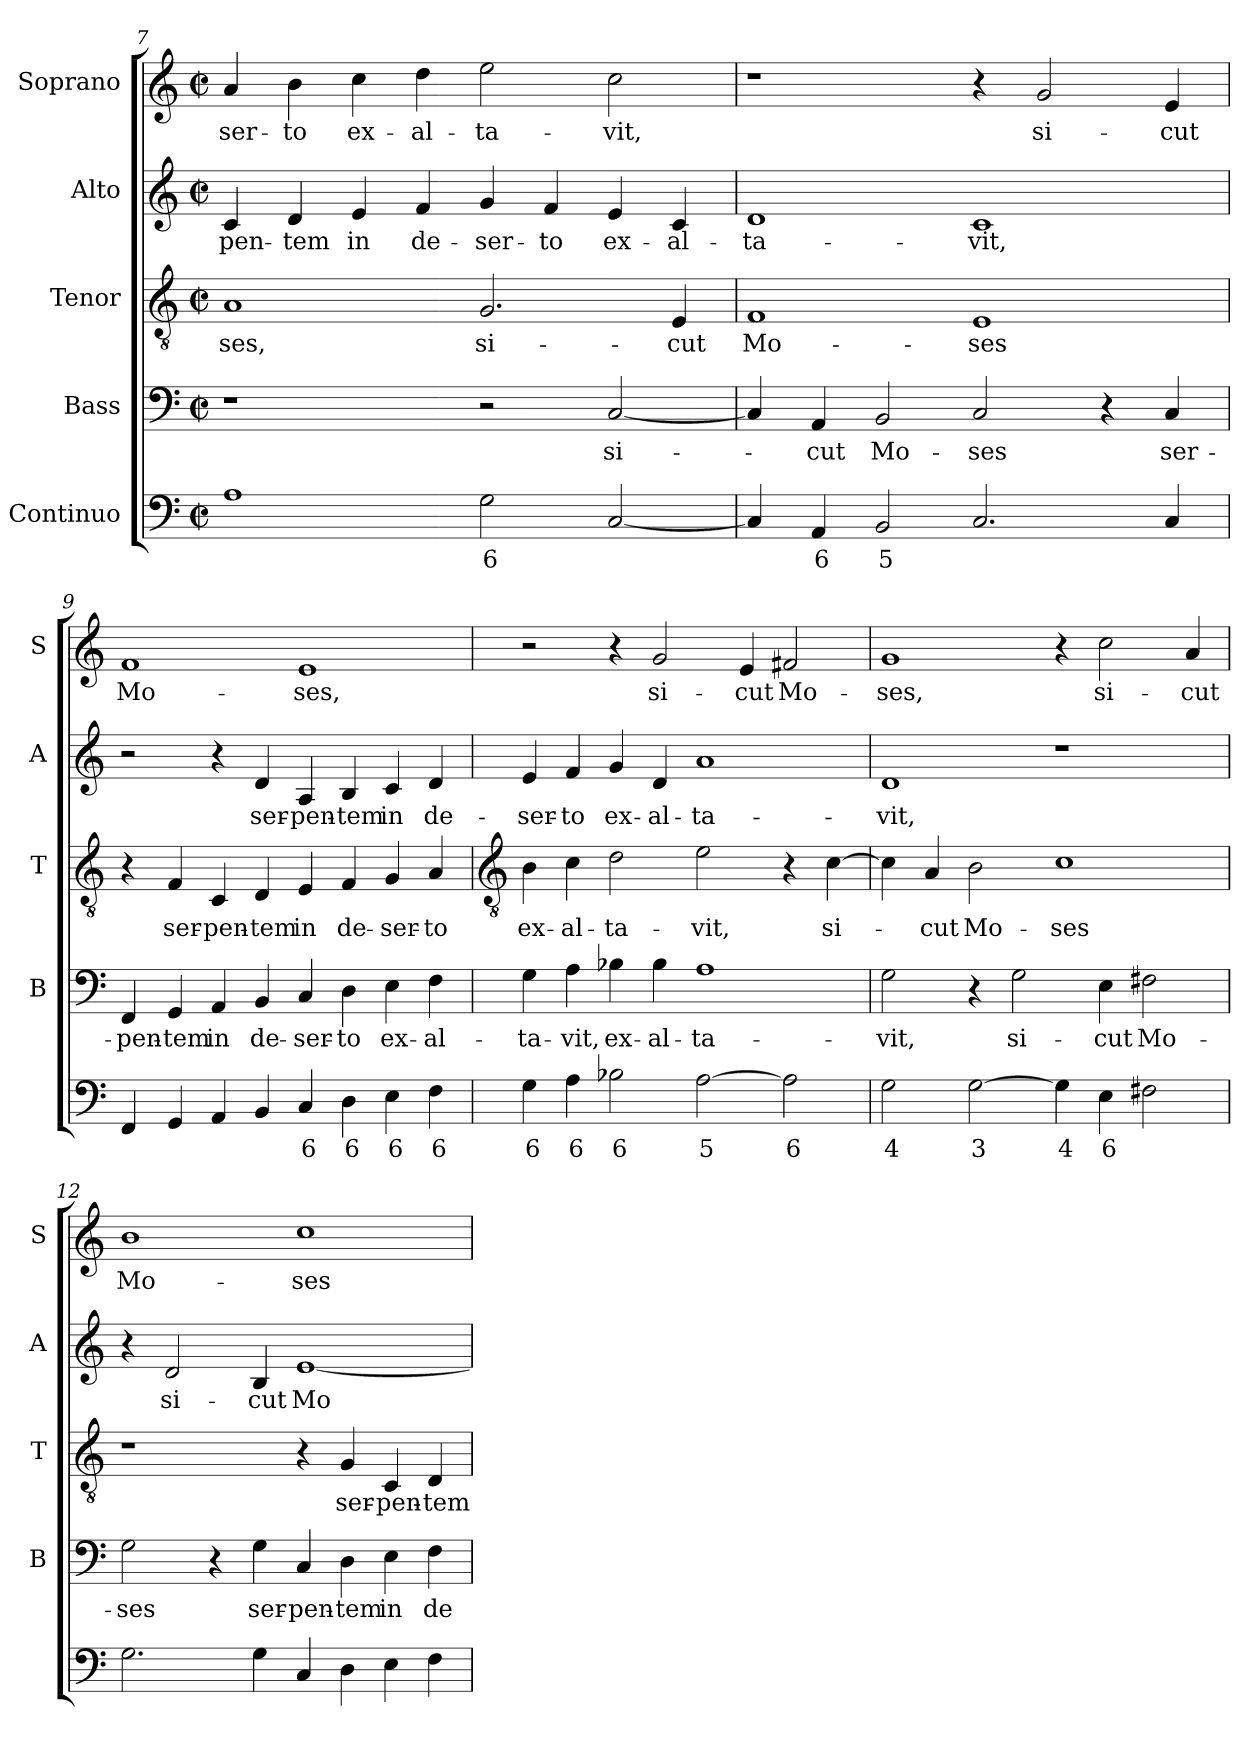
**kern	**text	**kern	**text	**kern	**text	**kern	**text	**kern	**text
*part5	*part5	*part4	*part4	*part3	*part3	*part2	*part2	*part1	*part1
*staff5	*staff5	*staff4	*staff4	*staff3	*staff3	*staff2	*staff2	*staff1	*staff1
*I"Continuo	*	*I"Bass	*	*I"Tenor	*	*I"Alto	*	*I"Soprano	*
*	*	*I'B	*	*I'T	*	*I'A	*	*I'S	*
!!LO:LB:g=z
*clefF4	*	*clefF4	*	*clefGv2	*	*clefG2	*	*clefG2	*
*k[]	*	*k[]	*	*k[]	*	*k[]	*	*k[]	*
*C:	*	*C:	*	*C:	*	*C:	*	*C:	*
*M4/2	*	*M4/2	*	*M4/2	*	*M4/2	*	*M4/2	*
*met(c|)	*	*met(c|)	*	*met(c|)	*	*met(c|)	*	*met(c|)	*
=7	=7	=7	=7	=7	=7	=7	=7	=7	=7
!	!	!	!	!	!LO:LY:b	!	!LO:LY:b	!	!LO:LY:b
1A	.	1r	.	1A	-ses,	4c	-pen-	4a	-ser-
!	!	!	!	!	!	!	!LO:LY:b	!	!LO:LY:b
.	.	.	.	.	.	4d	-tem	4b	-to
!	!	!	!	!	!	!	!LO:LY:b	!	!LO:LY:b
.	.	.	.	.	.	4e	in	4cc	ex-
!	!	!	!	!	!	!	!LO:LY:b	!	!LO:LY:b
.	.	.	.	.	.	4f	de-	4dd	-al-
!	!LO:LY:b	!	!	!	!LO:LY:b	!	!LO:LY:b	!	!LO:LY:b
2G	6	2r	.	2.G	si-	4g	-ser-	2ee	-ta-
!	!	!	!	!	!	!	!LO:LY:b	!	!
.	.	.	.	.	.	4f	-to	.	.
!	!	!	!LO:LY:b	!	!	!	!LO:LY:b	!	!LO:LY:b
[2C	.	[2C	si-	.	.	4e	ex-	2cc	-vit,
!	!	!	!	!	!LO:LY:b	!	!LO:LY:b	!	!
.	.	.	.	4E	-cut	4c	-al-	.	.
=8	=8	=8	=8	=8	=8	=8	=8	=8	=8
!	!	!	!	!	!LO:LY:b	!	!LO:LY:b	!	!
4C]	.	4C]	.	1F	Mo-	1d	-ta-	1r	.
!	!LO:LY:b	!	!LO:LY:b	!	!	!	!	!	!
4AA	6	4AA	cut	.	.	.	.	.	.
!	!LO:LY:b	!	!LO:LY:b	!	!	!	!	!	!
2BB	5	2BB	Mo-	.	.	.	.	.	.
!	!	!	!LO:LY:b	!	!LO:LY:b	!	!LO:LY:b	!	!
2.C	.	2C	-ses	1E	-ses	1c	-vit,	4r	.
!	!	!	!	!	!	!	!	!	!LO:LY:b
.	.	.	.	.	.	.	.	2g	si-
.	.	4r	.	.	.	.	.	.	.
!	!	!	!LO:LY:b	!	!	!	!	!	!LO:LY:b
4C	.	4C	ser-	.	.	.	.	4e	-cut
=9	=9	=9	=9	=9	=9	=9	=9	=9	=9
!	!	!	!LO:LY:b	!	!	!	!	!	!LO:LY:b
4FF	.	4FF	-pen-	4r	.	2r	.	1f	Mo-
!	!	!	!LO:LY:b	!	!LO:LY:b	!	!	!	!
4GG	.	4GG	-tem	4F	ser-	.	.	.	.
!	!	!	!LO:LY:b	!	!LO:LY:b	!	!	!	!
4AA	.	4AA	in	4C	-pen-	4r	.	.	.
!	!	!	!LO:LY:b	!	!LO:LY:b	!	!LO:LY:b	!	!
4BB	.	4BB	de-	4D	-tem	4d	ser-	.	.
!	!LO:LY:b	!	!LO:LY:b	!	!LO:LY:b	!	!LO:LY:b	!	!LO:LY:b
4C	6	4C	-ser-	4E	in	4A	-pen-	1e	-ses,
!	!LO:LY:b	!	!LO:LY:b	!	!LO:LY:b	!	!LO:LY:b	!	!
4D	6	4D	-to	4F	de-	4B	-tem	.	.
!	!LO:LY:b	!	!LO:LY:b	!	!LO:LY:b	!	!LO:LY:b	!	!
4E	6	4E	ex-	4G	-ser-	4c	in	.	.
!	!LO:LY:b	!	!LO:LY:b	!	!LO:LY:b	!	!LO:LY:b	!	!
4F	6	4F	-al-	4A	-to	4d	de-	.	.
!!LO:LB:g=z
=10	=10	=10	=10	=10	=10	=10	=10	=10	=10
*	*	*	*	*clefGv2	*	*	*	*	*
!	!LO:LY:b	!	!LO:LY:b	!	!LO:LY:b	!	!LO:LY:b	!	!
4G	6	4G	-ta-	4B	ex-	4e	-ser-	2r	.
!	!LO:LY:b	!	!LO:LY:b	!	!LO:LY:b	!	!LO:LY:b	!	!
4A	6	4A	-vit,	4c	-al-	4f	-to	.	.
!	!LO:LY:b	!	!LO:LY:b	!	!LO:LY:b	!	!LO:LY:b	!	!
2B-X	6	4B-X	ex-	2d	-ta-	4g	ex-	4r	.
!	!	!	!LO:LY:b	!	!	!	!LO:LY:b	!	!LO:LY:b
.	.	4B-	-al-	.	.	4d	-al-	2g	si-
!	!LO:LY:b	!	!LO:LY:b	!	!LO:LY:b	!	!LO:LY:b	!	!
[2A	5	1A	-ta-	2e	-vit,	1a	-ta-	.	.
!	!	!	!	!	!	!	!	!	!LO:LY:b
.	.	.	.	.	.	.	.	4e	-cut
!	!LO:LY:b	!	!	!	!	!	!	!	!LO:LY:b
2A]	6	.	.	4r	.	.	.	2f#X	Mo-
!	!	!	!	!	!LO:LY:b	!	!	!	!
.	.	.	.	[4c	si-	.	.	.	.
=11	=11	=11	=11	=11	=11	=11	=11	=11	=11
!	!LO:LY:b	!	!LO:LY:b	!	!	!	!LO:LY:b	!	!LO:LY:b
2G	4	2G	-vit,	4c]	.	1d	-vit,	1g	-ses,
!	!	!	!	!	!LO:LY:b	!	!	!	!
.	.	.	.	4A	cut	.	.	.	.
!	!LO:LY:b	!	!	!	!LO:LY:b	!	!	!	!
[2G	3	4r	.	2B	Mo-	.	.	.	.
!	!	!	!LO:LY:b	!	!	!	!	!	!
.	.	2G	si-	.	.	.	.	.	.
!	!LO:LY:b	!	!	!	!LO:LY:b	!	!	!	!
4G]	4	.	.	1c	-ses	1r	.	4r	.
!	!LO:LY:b	!	!LO:LY:b	!	!	!	!	!	!LO:LY:b
4E	6	4E	-cut	.	.	.	.	2cc	si-
!	!	!	!LO:LY:b	!	!	!	!	!	!
2F#X	.	2F#X	Mo-	.	.	.	.	.	.
!	!	!	!	!	!	!	!	!	!LO:LY:b
.	.	.	.	.	.	.	.	4a	-cut
=12	=12	=12	=12	=12	=12	=12	=12	=12	=12
!	!	!	!LO:LY:b	!	!	!	!	!	!LO:LY:b
2.G	.	2G	-ses	1r	.	4r	.	1b	Mo-
!	!	!	!	!	!	!	!LO:LY:b	!	!
.	.	.	.	.	.	2d	si-	.	.
.	.	4r	.	.	.	.	.	.	.
!	!	!	!LO:LY:b	!	!	!	!LO:LY:b	!	!
4G	.	4G	ser-	.	.	4B	-cut	.	.
!	!	!	!LO:LY:b	!	!	!	!LO:LY:b	!	!LO:LY:b
4C	.	4C	-pen-	4r	.	[1e	Mo-	1cc	-ses
!	!	!	!LO:LY:b	!	!LO:LY:b	!	!	!	!
4D	.	4D	-tem	4G	ser-	.	.	.	.
!	!	!	!LO:LY:b	!	!LO:LY:b	!	!	!	!
4E	.	4E	in	4C	-pen-	.	.	.	.
!	!	!	!LO:LY:b	!	!LO:LY:b	!	!	!	!
4F	.	4F	de-	4D	-tem	.	.	.	.
=	=	=	=	=	=	=	=	=	=
*-	*-	*-	*-	*-	*-	*-	*-	*-	*-
